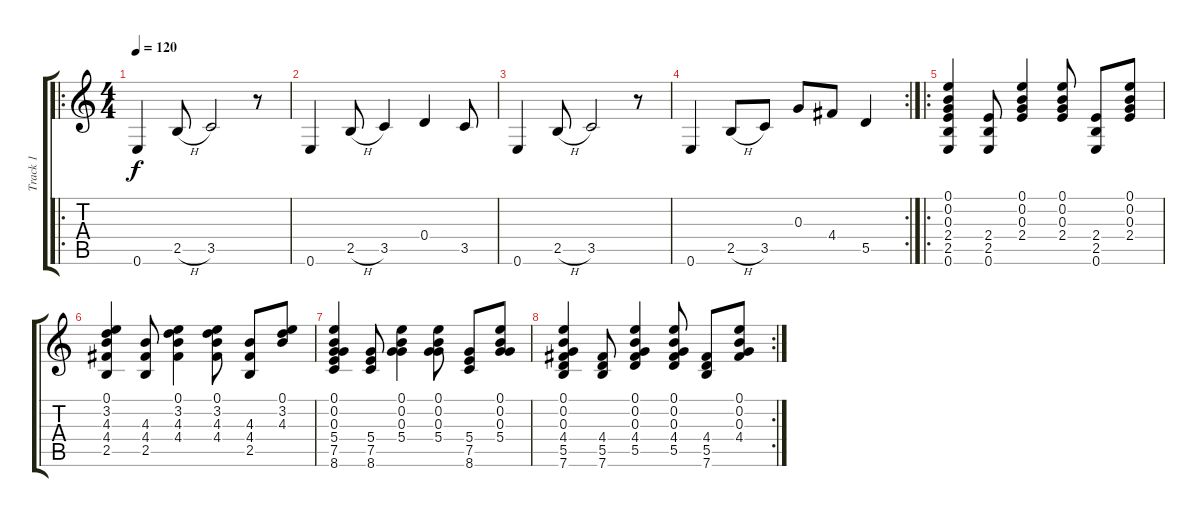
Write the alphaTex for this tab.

\track ("Track 1" "Track 1") {instrument acousticguitarnylon}
\staff {score tabs}
\tuning (E4 B3 G3 D3 A2 E2) {hide}
\ro
\ts (4 4)
\tempo 120
\clef g2
\ks c
0.6.4{dy f instrument acousticguitarnylon} 2.5{h}.8 3.5.2 r.8 |
0.6.4 2.5{h}.8 3.5.4 0.4.4 3.5.8 |
0.6.4 2.5{h}.8 3.5.2 r.8 |
\rc 2
0.6.4 2.5{h}.8 3.5.8 0.3.8 4.4.8 5.5.4 |
\ro
(0.1 0.2 0.3 2.4 2.5 0.6).4 (2.4 2.5 0.6).8 (0.1 0.2 0.3 2.4).4 (0.1 0.2 0.3 2.4).8 (2.4 2.5 0.6).8 (0.1 0.2 0.3 2.4).8 |
(0.1 3.2 4.3 4.4 2.5).4 (4.3 4.4 2.5).8 (0.1 3.2 4.3 4.4).4 (0.1 3.2 4.3 4.4).8 (4.3 4.4 2.5).8 (0.1 3.2 4.3).8 |
(0.1 0.2 0.3 5.4 7.5 8.6).4 (5.4 7.5 8.6).8 (0.1 0.2 0.3 5.4).4 (0.1 0.2 0.3 5.4).8 (5.4 7.5 8.6).8 (0.1 0.2 0.3 5.4).8 |
\rc 2
(0.1 0.2 0.3 4.4 5.5 7.6).4 (4.4 5.5 7.6).8 (0.1 0.2 0.3 4.4 5.5).4 (0.1 0.2 0.3 4.4 5.5).8 (4.4 5.5 7.6).8 (0.1 0.2 0.3 4.4).8
